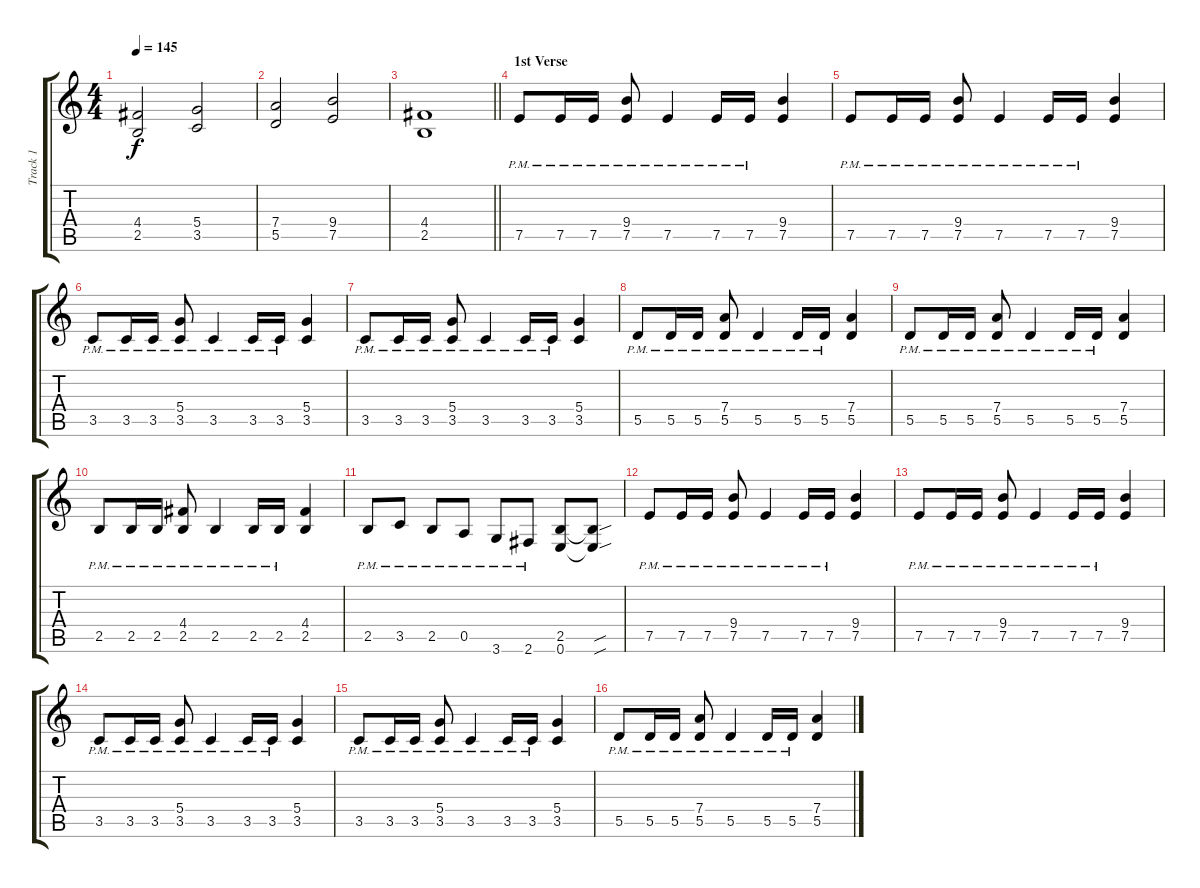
\track ("Track 1" "Track 1") {instrument overdrivenguitar}
\staff {score tabs}
\tuning (E4 B3 G3 D3 A2 E2) {hide}
\ts (4 4)
\tempo 145
\clef g2
\ks c
(4.4 2.5).2{dy f} (5.4 3.5).2 |
(7.4 5.5).2 (9.4 7.5).2 |
\barLineRight lightlight
(4.4 2.5).1 |
\section ("" "1st Verse")
7.5{pm}.8 7.5{pm}.16 7.5{pm}.16 (9.4 7.5{pm}).8 7.5{pm}.4 7.5{pm}.16 7.5{pm}.16 (9.4 7.5).4 |
7.5{pm}.8 7.5{pm}.16 7.5{pm}.16 (9.4 7.5{pm}).8 7.5{pm}.4 7.5{pm}.16 7.5{pm}.16 (9.4 7.5).4 |
3.5{pm}.8 3.5{pm}.16 3.5{pm}.16 (5.4 3.5{pm}).8 3.5{pm}.4 3.5{pm}.16 3.5{pm}.16 (5.4 3.5).4 |
3.5{pm}.8 3.5{pm}.16 3.5{pm}.16 (5.4 3.5{pm}).8 3.5{pm}.4 3.5{pm}.16 3.5{pm}.16 (5.4 3.5).4 |
5.5{pm}.8 5.5{pm}.16 5.5{pm}.16 (7.4 5.5{pm}).8 5.5{pm}.4 5.5{pm}.16 5.5{pm}.16 (7.4 5.5).4 |
5.5{pm}.8 5.5{pm}.16 5.5{pm}.16 (7.4 5.5{pm}).8 5.5{pm}.4 5.5{pm}.16 5.5{pm}.16 (7.4 5.5).4 |
2.5{pm}.8 2.5{pm}.16 2.5{pm}.16 (4.4 2.5{pm}).8 2.5{pm}.4 2.5{pm}.16 2.5{pm}.16 (4.4 2.5).4 |
2.5{pm}.8 3.5{pm}.8 2.5{pm}.8 0.5{pm}.8 3.6{pm}.8 2.6{pm}.8 (2.5 0.6).8 (2.5{sou t} 0.6{sou t}).8 |
7.5{pm}.8 7.5{pm}.16 7.5{pm}.16 (9.4 7.5{pm}).8 7.5{pm}.4 7.5{pm}.16 7.5{pm}.16 (9.4 7.5).4 |
7.5{pm}.8 7.5{pm}.16 7.5{pm}.16 (9.4 7.5{pm}).8 7.5{pm}.4 7.5{pm}.16 7.5{pm}.16 (9.4 7.5).4 |
3.5{pm}.8 3.5{pm}.16 3.5{pm}.16 (5.4 3.5{pm}).8 3.5{pm}.4 3.5{pm}.16 3.5{pm}.16 (5.4 3.5).4 |
3.5{pm}.8 3.5{pm}.16 3.5{pm}.16 (5.4 3.5{pm}).8 3.5{pm}.4 3.5{pm}.16 3.5{pm}.16 (5.4 3.5).4 |
5.5{pm}.8 5.5{pm}.16 5.5{pm}.16 (7.4 5.5{pm}).8 5.5{pm}.4 5.5{pm}.16 5.5{pm}.16 (7.4 5.5).4
